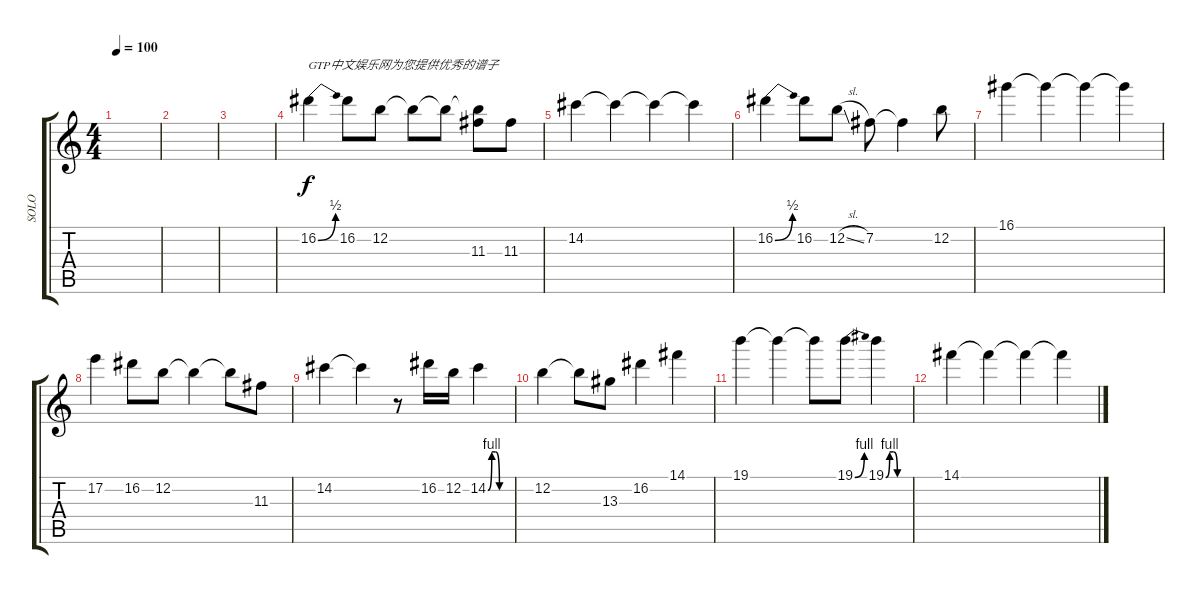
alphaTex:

\track ("SOLO" "SOLO") {instrument distortionguitar}
\staff {score tabs}
\tuning (E4 B3 G3 D3 A2 E2) {hide}
\ts (4 4)
\tempo 100
\clef g2
\ks c
|
|
|
16.2{be (bend 0 0 60 2)}.4{txt "GTP中文娱乐网为您提供优秀的谱子"} 16.2.8 12.2.8 12.2{t}.8 12.2{t}.8 (12.2{t} 11.3).8 11.3.8 |
14.2.4 14.2{t}.4 14.2{t}.4 14.2{t}.4 |
16.2{be (bend 0 0 60 2)}.4 16.2.8 12.2{sl}.8 7.2.8 7.2{t}.4 12.2.8 |
16.1.4 16.1{t}.4 16.1{t}.4 16.1{t}.4 |
17.2.4 16.2.8 12.2.8 12.2{t}.4 12.2{t}.8 11.3.8 |
14.2.4 14.2{t}.4 r.8 16.2.16 12.2.16 14.2{be (custom 0 0 10 4 20 4 30 0 60 0)}.4 |
12.2.4 12.2{t}.8 13.3.8 16.2.4 14.1.4 |
19.1.4 19.1{t}.4 19.1{t}.8 19.1{be (bend 0 0 60 4)}.8 19.1{be (custom 0 0 10 4 20 4 30 0 60 0)}.4 |
14.1.4 14.1{t}.4 14.1{t}.4 14.1{t}.4
